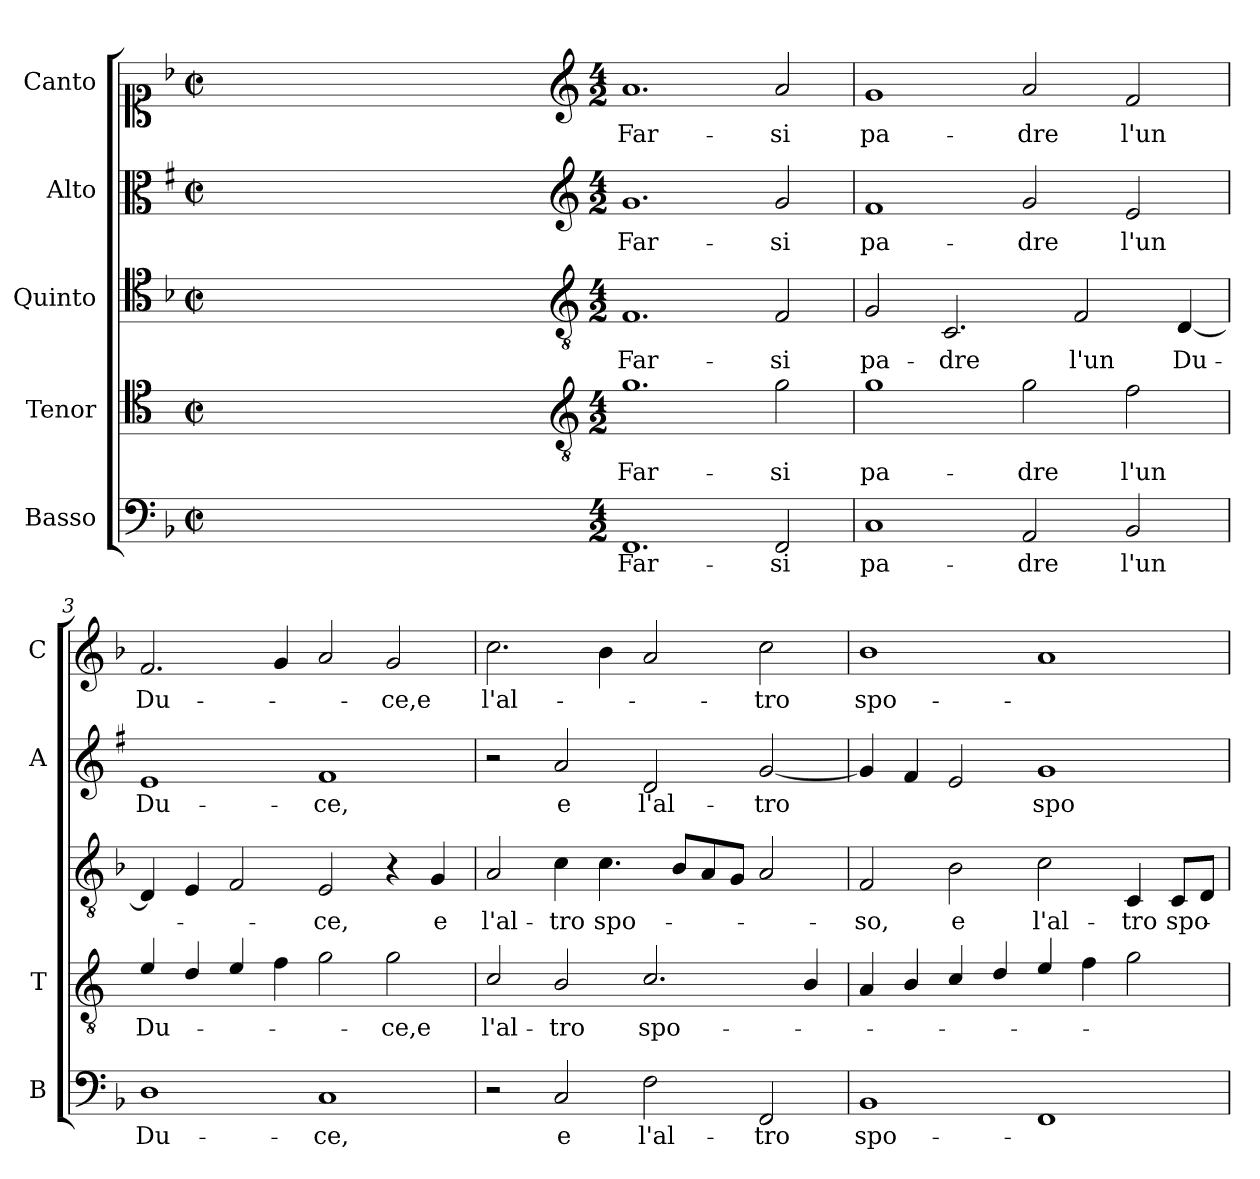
**kern	**text	**kern	**text	**kern	**text	**kern	**text	**kern	**text
*part5	*part5	*part4	*part4	*part3	*part3	*part2	*part2	*part1	*part1
*staff5	*staff5	*staff4	*staff4	*staff3	*staff3	*staff2	*staff2	*staff1	*staff1
*I"Basso	*	*I"Tenor	*	*I"Quinto	*	*I"Alto	*	*I"Canto	*
*I'B	*	*I'T	*	*	*	*I'A	*	*I'C	*
*clefF4	*	*clefC4	*	*clefC4	*	*clefC3	*	*clefC1	*
*	*	*ITrd4c7	*	*	*	*ITrd1c2	*	*	*
*k[b-]	*	*k[b-]	*	*k[b-]	*	*k[b-]	*	*k[b-]	*
*F:	*	*F:	*	*F:	*	*F:	*	*F:	*
*M2/2	*	*M2/2	*	*M2/2	*	*M2/2	*	*M2/2	*
*met(c|)	*	*met(c|)	*	*met(c|)	*	*met(c|)	*	*met(c|)	*
=	=	=	=	=	=	=	=	=	=
1ryy	.	1ryy	.	1ryy	.	1ryy	.	1ryy	.
=1X-	=1X-	=1X-	=1X-	=1X-	=1X-	=1X-	=1X-	=1X-	=1X-
4ryy	.	4ryy	.	4ryy	.	4ryy	.	4ryy	.
4ryy	.	4ryy	.	4ryy	.	4ryy	.	4ryy	.
4ryy	.	4ryy	.	4ryy	.	4ryy	.	4ryy	.
4ryy	.	4ryy	.	4ryy	.	4ryy	.	4ryy	.
=1-	=1-	=1-	=1-	=1-	=1-	=1-	=1-	=1-	=1-
*	*	*clefGv2	*	*clefGv2	*	*clefG2	*	*clefG2	*
*M4/2	*	*M4/2	*	*M4/2	*	*M4/2	*	*M4/2	*
!	!LO:LY:b	!	!LO:LY:b	!	!LO:LY:b	!	!LO:LY:b	!	!LO:LY:b
1.FF	Far-	1.c	Far-	1.F	Far-	1.f	Far-	1.a	Far-
!	!LO:LY:b	!	!LO:LY:b	!	!LO:LY:b	!	!LO:LY:b	!	!LO:LY:b
2FF/	-si	2c\	-si	2F/	-si	2f/	-si	2a/	-si
=2	=2	=2	=2	=2	=2	=2	=2	=2	=2
!	!LO:LY:b	!	!LO:LY:b	!	!LO:LY:b	!	!LO:LY:b	!	!LO:LY:b
1C	pa-	1c	pa-	2G/	pa-	1e	pa-	1g	pa-
!	!	!	!	!	!LO:LY:b	!	!	!	!
.	.	.	.	2.C/	-dre	.	.	.	.
!	!LO:LY:b	!	!LO:LY:b	!	!	!	!LO:LY:b	!	!LO:LY:b
2AA/	-dre	2c\	-dre	.	.	2f/	-dre	2a/	-dre
!	!	!	!	!	!LO:LY:b	!	!	!	!
.	.	.	.	2F/	l'un	.	.	.	.
!	!LO:LY:b	!	!LO:LY:b	!	!	!	!LO:LY:b	!	!LO:LY:b
2BB-/	l'un	2B-\	l'un	.	.	2d/	l'un	2f/	l'un
!	!	!	!	!	!LO:LY:b	!	!	!	!
.	.	.	.	[4D/	Du-	.	.	.	.
=3	=3	=3	=3	=3	=3	=3	=3	=3	=3
!	!LO:LY:b	!	!LO:LY:b	!	!	!	!LO:LY:b	!	!LO:LY:b
1D	Du-	4A/	Du-	4D/]	.	1d	Du-	2.f/	Du-
.	.	4G/	.	4E/	.	.	.	.	.
.	.	4A/	.	2F/	.	.	.	.	.
.	.	4B-\	.	.	.	.	.	4g/	.
!	!LO:LY:b	!	!	!	!LO:LY:b	!	!LO:LY:b	!	!
1C	-ce,	2c\	.	2E/	-ce,	1e	-ce,	2a/	.
!	!	!	!LO:LY:b	!	!	!	!	!	!LO:LY:b
.	.	2c\	-ce,e	4r	.	.	.	2g/	-ce,e
!	!	!	!	!	!LO:LY:b	!	!	!	!
.	.	.	.	4G/	e	.	.	.	.
=4	=4	=4	=4	=4	=4	=4	=4	=4	=4
!	!	!	!LO:LY:b	!	!LO:LY:b	!	!	!	!LO:LY:b
2r	.	2F/	l'al-	2A/	l'al-	2r	.	2.cc\	l'al-
!	!LO:LY:b	!	!LO:LY:b	!	!LO:LY:b	!	!LO:LY:b	!	!
2C/	e	2E/	-tro	4c\	-tro	2g/	e	.	.
!	!	!	!	!	!LO:LY:b	!	!	!	!
.	.	.	.	4.c\	spo-	.	.	4b-\	.
!	!LO:LY:b	!	!LO:LY:b	!	!	!	!LO:LY:b	!	!
2F\	l'al-	2.F/	spo-	.	.	2c/	l'al-	2a/	.
.	.	.	.	8B-/L	.	.	.	.	.
.	.	.	.	8A/	.	.	.	.	.
.	.	.	.	8G/J	.	.	.	.	.
!	!LO:LY:b	!	!	!	!	!	!LO:LY:b	!	!LO:LY:b
2FF/	-tro	.	.	2A/	.	[2f/	-tro	2cc\	-tro
.	.	4E/	.	.	.	.	.	.	.
!!LO:LB:g=z
=5	=5	=5	=5	=5	=5	=5	=5	=5	=5
!	!LO:LY:b	!	!	!	!LO:LY:b	!	!	!	!LO:LY:b
1BB-	spo-	4D/	.	2F/	-so,	4f/]	.	1b-	spo-
.	.	4E/	.	.	.	4e/	.	.	.
!	!	!	!	!	!LO:LY:b	!	!	!	!
.	.	4F/	.	2B-\	e	2d/	.	.	.
.	.	4G/	.	.	.	.	.	.	.
!	!	!	!	!	!LO:LY:b	!	!LO:LY:b	!	!
1FF	.	4A/	.	2c\	l'al-	1f	spo-	1a	.
.	.	4B-\	.	.	.	.	.	.	.
!	!	!	!	!	!LO:LY:b	!	!	!	!
.	.	2c\	.	4C/	-tro	.	.	.	.
!	!	!	!	!	!LO:LY:b	!	!	!	!
.	.	.	.	8C/L	spo-	.	.	.	.
.	.	.	.	8D/J	.	.	.	.	.
=	=	=	=	=	=	=	=	=	=
*-	*-	*-	*-	*-	*-	*-	*-	*-	*-
